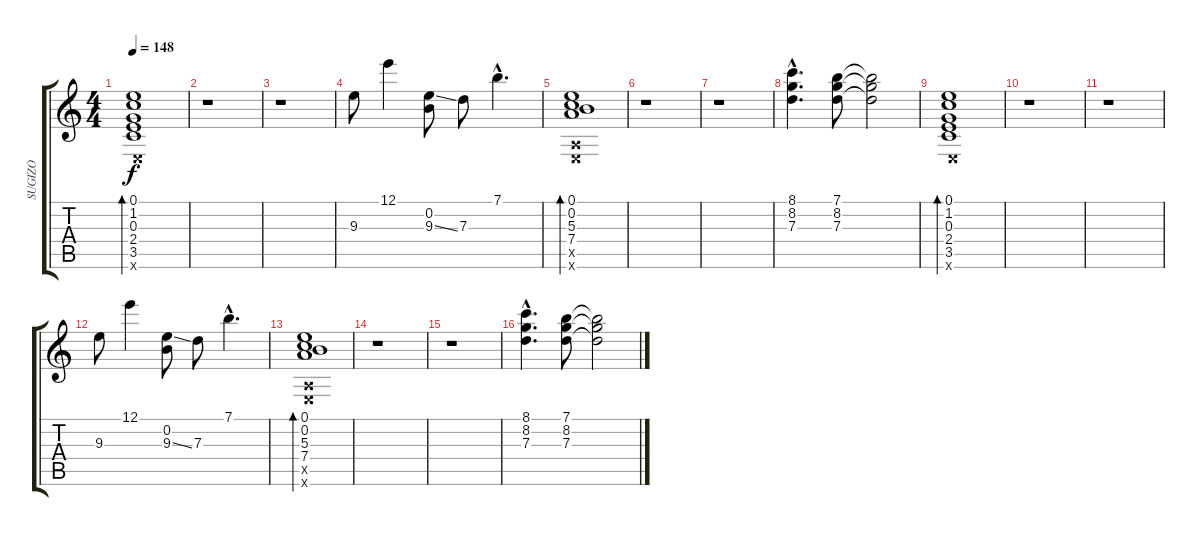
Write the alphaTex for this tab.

\track ("SUGIZO" "SUGIZO") {instrument distortionguitar}
\staff {score tabs}
\tuning (E4 B3 G3 D3 A2 E2) {hide}
\ts (4 4)
\tempo 148
\clef g2
\ks c
(0.1 1.2 0.3 2.4 3.5 0.6{x}).1{bd 480 dy f instrument acousticguitarsteel} |
r.1 |
r.1 |
9.3.8 12.1.4 (0.2 9.3{ss}).8 7.3.8 7.1{hac}.4{d} |
(0.1 0.2 5.3 7.4 0.5{x} 0.6{x}).1{bd 480} |
r.1 |
r.1 |
(8.1{hac} 8.2{hac} 7.3{hac}).4{d} (7.1 8.2 7.3).8 (7.1{t} 8.2{t} 7.3{t}).2 |
(0.1 1.2 0.3 2.4 3.5 0.6{x}).1{bd 480 instrument acousticguitarsteel} |
r.1 |
r.1 |
9.3.8 12.1.4 (0.2 9.3{ss}).8 7.3.8 7.1{hac}.4{d} |
(0.1 0.2 5.3 7.4 0.5{x} 0.6{x}).1{bd 480} |
r.1 |
r.1 |
(8.1{hac} 8.2{hac} 7.3{hac}).4{d} (7.1 8.2 7.3).8 (7.1{t} 8.2{t} 7.3{t}).2
